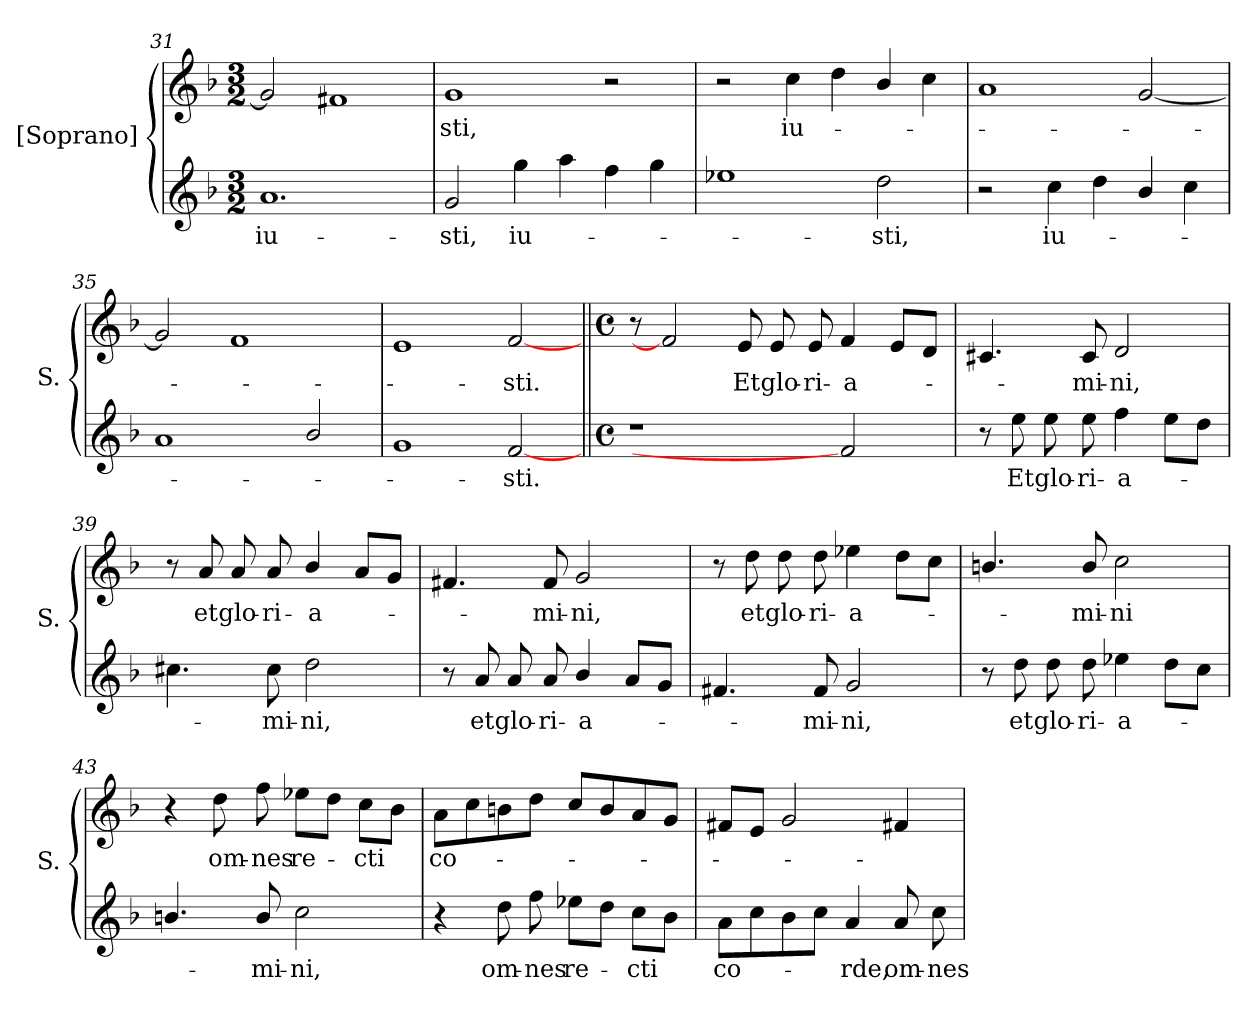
**kern	**text	**kern	**text
*part2	*part2	*part1	*part1
*staff2	*staff2	*staff1	*staff1
*I"[Soprano]	*	*I"[Soprano]	*
*I'S.	*	*I'S.	*
*clefG2	*	*clefG2	*
*k[b-]	*	*k[b-]	*
*F:	*	*F:	*
*M3/2	*	*M3/2	*
=31	=31	=31	=31
!	!LO:LY:b:color=#000000	!	!
1.ai	iu-	2gi/]	.
.	.	1f#Xi	.
!!LO:LB:g=z
=32	=32	=32	=32
!	!LO:LY:b:color=#000000	!	!
!	!	!	!LO:LY:b:color=#000000
2gi/	-sti,	1gi	-sti,
!	!LO:LY:b:color=#000000	!	!
4ggi\	iu-	.	.
4aai\	.	.	.
4ffi\	.	2r	.
4ggi\	.	.	.
=33	=33	=33	=33
1ee-Xi	.	2r	.
!	!	!	!LO:LY:b:color=#000000
.	.	4cci\	iu-
.	.	4ddi\	.
!	!LO:LY:b:color=#000000	!	!
2ddi\	-sti,	4b-i/	.
.	.	4cci\	.
=34	=34	=34	=34
2r	.	1ai	.
!	!LO:LY:b:color=#000000	!	!
4cci\	iu-	.	.
4ddi\	.	.	.
4b-i/	.	[2gi/	.
4cci\	.	.	.
=35	=35	=35	=35
1ai	.	2gi/]	.
.	.	1fi	.
2b-i/	.	.	.
=36	=36	=36	=36
1gi	.	1ei	.
!	!LO:LY:b:color=#000000	!	!
!	!	!	!LO:LY:b:color=#000000
[2fi	-sti.	[2fi	-sti.
!!LO:PB:g=z
=37||	=37||	=37||	=37||
*M4/4	*	*M4/4	*
*met(c)	*	*met(c)	*
1r	.	8r	.
.	.	2fi]	.
!	!	!	!LO:LY:b:color=#000000
.	.	8ei/	Et
!	!	!	!LO:LY:b:color=#000000
.	.	8ei/	glo-
!	!	!	!LO:LY:b:color=#000000
.	.	8ei/	-ri-
!	!	!	!LO:LY:b:color=#000000
2fi]	.	4fi/	-a-
.	.	8ei/L	.
.	.	8di/J	.
=38	=38	=38	=38
8r	.	4.c#Xi/	.
!	!LO:LY:b:color=#000000	!	!
8eei\	Et	.	.
!	!LO:LY:b:color=#000000	!	!
8eei\	glo-	.	.
!	!LO:LY:b:color=#000000	!	!
!	!	!	!LO:LY:b:color=#000000
8eei\	-ri-	8c#i/	-mi-
!	!LO:LY:b:color=#000000	!	!
!	!	!	!LO:LY:b:color=#000000
4ffi\	-a-	2di/	-ni,
8eei\L	.	.	.
8ddi\J	.	.	.
=39	=39	=39	=39
4.cc#Xi\	.	8r	.
!	!	!	!LO:LY:b:color=#000000
.	.	8ai/	et
!	!	!	!LO:LY:b:color=#000000
.	.	8ai/	glo-
!	!LO:LY:b:color=#000000	!	!
!	!	!	!LO:LY:b:color=#000000
8cc#i\	-mi-	8ai/	-ri-
!	!LO:LY:b:color=#000000	!	!
!	!	!	!LO:LY:b:color=#000000
2ddi\	-ni,	4b-i/	-a-
.	.	8ai/L	.
.	.	8gi/J	.
=40	=40	=40	=40
8r	.	4.f#Xi/	.
!	!LO:LY:b:color=#000000	!	!
8ai/	et	.	.
!	!LO:LY:b:color=#000000	!	!
8ai/	glo-	.	.
!	!LO:LY:b:color=#000000	!	!
!	!	!	!LO:LY:b:color=#000000
8ai/	-ri-	8f#i/	-mi-
!	!LO:LY:b:color=#000000	!	!
!	!	!	!LO:LY:b:color=#000000
4b-i/	-a-	2gi/	-ni,
8ai/L	.	.	.
8gi/J	.	.	.
=41	=41	=41	=41
4.f#Xi/	.	8r	.
!	!	!	!LO:LY:b:color=#000000
.	.	8ddi\	et
!	!	!	!LO:LY:b:color=#000000
.	.	8ddi\	glo-
!	!LO:LY:b:color=#000000	!	!
!	!	!	!LO:LY:b:color=#000000
8f#i/	-mi-	8ddi\	-ri-
!	!LO:LY:b:color=#000000	!	!
!	!	!	!LO:LY:b:color=#000000
2gi/	-ni,	4ee-Xi\	-a-
.	.	8ddi\L	.
.	.	8cci\J	.
!!LO:LB:g=z
=42	=42	=42	=42
8r	.	4.bni/	.
!	!LO:LY:b:color=#000000	!	!
8ddi\	et	.	.
!	!LO:LY:b:color=#000000	!	!
8ddi\	glo-	.	.
!	!LO:LY:b:color=#000000	!	!
!	!	!	!LO:LY:b:color=#000000
8ddi\	-ri-	8bi/	-mi-
!	!LO:LY:b:color=#000000	!	!
!	!	!	!LO:LY:b:color=#000000
4ee-Xi\	-a-	2cci\	-ni
8ddi\L	.	.	.
8cci\J	.	.	.
=43	=43	=43	=43
4.bni/	.	4r	.
!	!	!	!LO:LY:b:color=#000000
.	.	8ddi\	om-
!	!LO:LY:b:color=#000000	!	!
!	!	!	!LO:LY:b:color=#000000
8bi/	-mi-	8ffi\	-nes
!	!LO:LY:b:color=#000000	!	!
!	!	!	!LO:LY:b:color=#000000
2cci\	-ni,	8ee-Xi\L	re-
.	.	8ddi\J	.
!	!	!	!LO:LY:b:color=#000000
.	.	8cci\L	-cti
.	.	8b-i\J	.
=44	=44	=44	=44
!	!	!	!LO:LY:b:color=#000000
4r	.	8ai\L	co-
.	.	8cci\	.
!	!LO:LY:b:color=#000000	!	!
8ddi\	om-	8bni\	.
!	!LO:LY:b:color=#000000	!	!
8ffi\	-nes	8ddi\J	.
!	!LO:LY:b:color=#000000	!	!
8ee-Xi\L	re-	8cci/L	.
8ddi\J	.	8bi/	.
!	!LO:LY:b:color=#000000	!	!
8cci\L	-cti	8ai/	.
8b-i\J	.	8gi/J	.
=45	=45	=45	=45
!	!LO:LY:b:color=#000000	!	!
8ai\L	co-	8f#Xi/L	.
8cci\	.	8ei/J	.
8b-i\	.	2gi/	.
8cci\J	.	.	.
!	!LO:LY:b:color=#000000	!	!
4ai/	-rde,	.	.
!	!LO:LY:b:color=#000000	!	!
8ai/	om-	4f#Xi/	.
!	!LO:LY:b:color=#000000	!	!
8cci\	-nes	.	.
=	=	=	=
*-	*-	*-	*-
